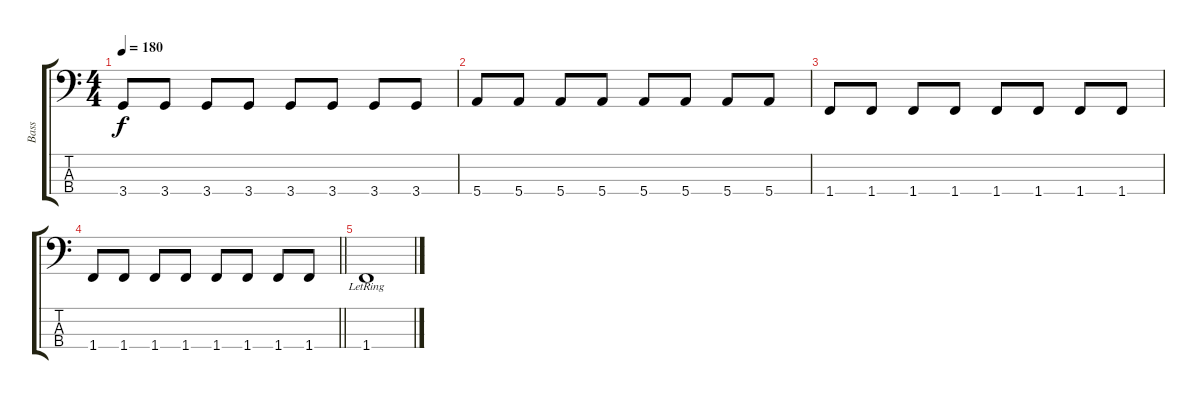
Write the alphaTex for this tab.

\track ("Bass" "Bass") {instrument electricbasspick}
\staff {score tabs}
\tuning (G2 D2 A1 E1) {hide}
\ts (4 4)
\tempo 180
\clef f4
\ks c
3.4.8{dy f} 3.4.8 3.4.8 3.4.8 3.4.8 3.4.8 3.4.8 3.4.8 |
5.4.8 5.4.8 5.4.8 5.4.8 5.4.8 5.4.8 5.4.8 5.4.8 |
1.4.8 1.4.8 1.4.8 1.4.8 1.4.8 1.4.8 1.4.8 1.4.8 |
\barLineRight lightlight
1.4.8 1.4.8 1.4.8 1.4.8 1.4.8 1.4.8 1.4.8 1.4.8 |
1.4{lr}.1
